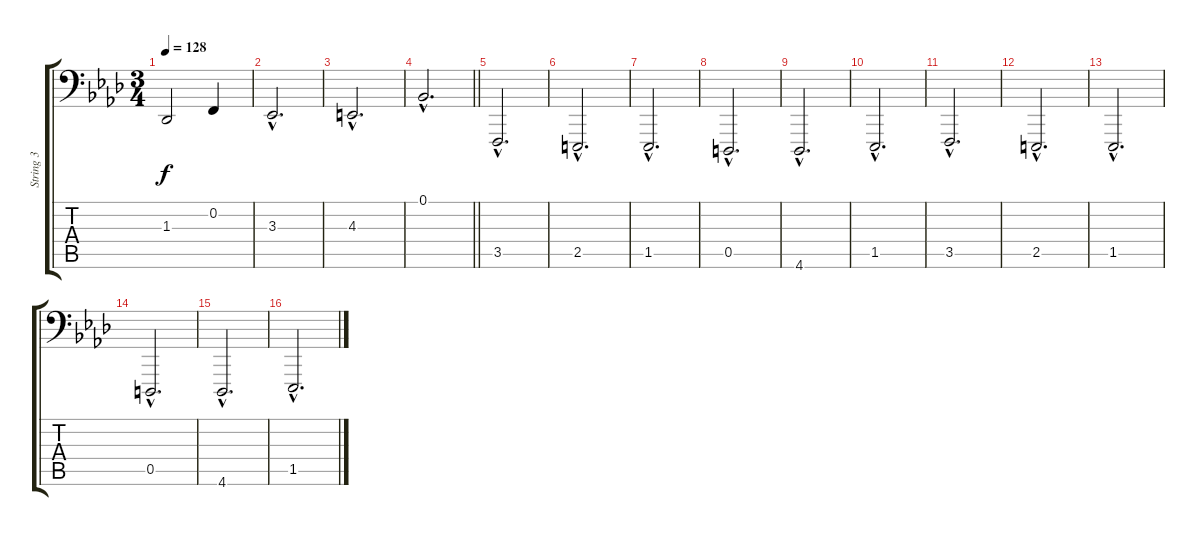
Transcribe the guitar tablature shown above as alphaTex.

\track ("String 3" "String 3") {instrument stringensemble1}
\staff {score tabs}
\tuning (Bb2 F2 C2 G1 D1 A0) {hide}
\ts (3 4)
\tempo 128
\clef f4
\ks fminor
1.3.2{dy f} 0.2.4 |
3.3{hac}.2{d} |
4.3{hac}.2{d} |
\barLineRight lightlight
0.1{hac}.2{d} |
3.5{hac}.2{d} |
2.5{hac}.2{d} |
1.5{hac}.2{d} |
0.5{hac}.2{d} |
4.6{hac}.2{d} |
1.5{hac}.2{d} |
3.5{hac}.2{d} |
2.5{hac}.2{d} |
1.5{hac}.2{d} |
0.5{hac}.2{d} |
4.6{hac}.2{d} |
1.5{hac}.2{d}
